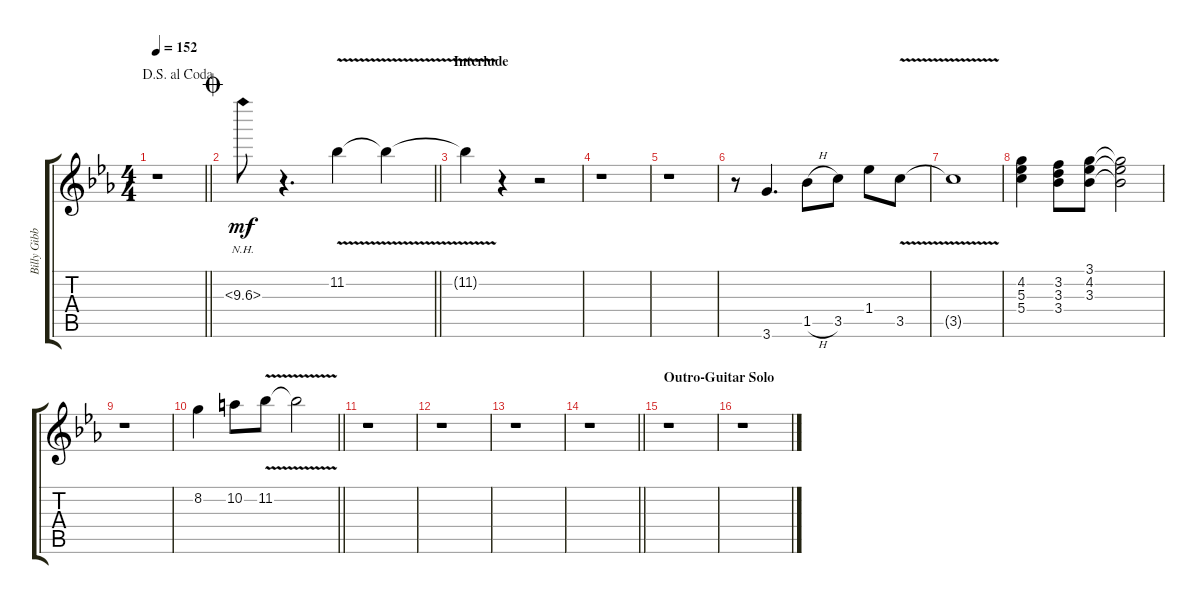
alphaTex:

\track ("Billy Gibbons-Overdriven Gtr." "Billy Gibb") {instrument overdrivenguitar}
\staff {score tabs}
\tuning (E4 B3 G3 D4 A3 E3) {hide}
\ts (4 4)
\jump dalsegnoalcoda
\tempo 152
\clef g2
\barLineRight lightlight
\ks eb
r.1{dy mf} |
\jump coda
\barLineRight lightlight
10.3{nh}.8 r.4{d} 11.2{v}.4 11.2{v t}.4 |
\section ("" "Interlude")
11.2{v t}.4 r.4 r.2 |
r.1 |
r.1 |
r.8 3.6.4{d} 1.5{h}.8 3.5.8 1.4.8 3.5{v}.8 |
3.5{v t}.1 |
(4.2 5.3 5.4).4 (3.2 3.3 3.4).8 (3.1 4.2 3.3).8 (3.1{t} 4.2{t} 3.3{t}).2 |
r.1 |
\barLineRight lightlight
8.2.4 10.2.8 11.2{v}.8 11.2{v t}.2 |
r.1 |
r.1 |
r.1 |
\barLineRight lightlight
r.1 |
\section ("" "Outro-Guitar Solo")
r.1 |
r.1
